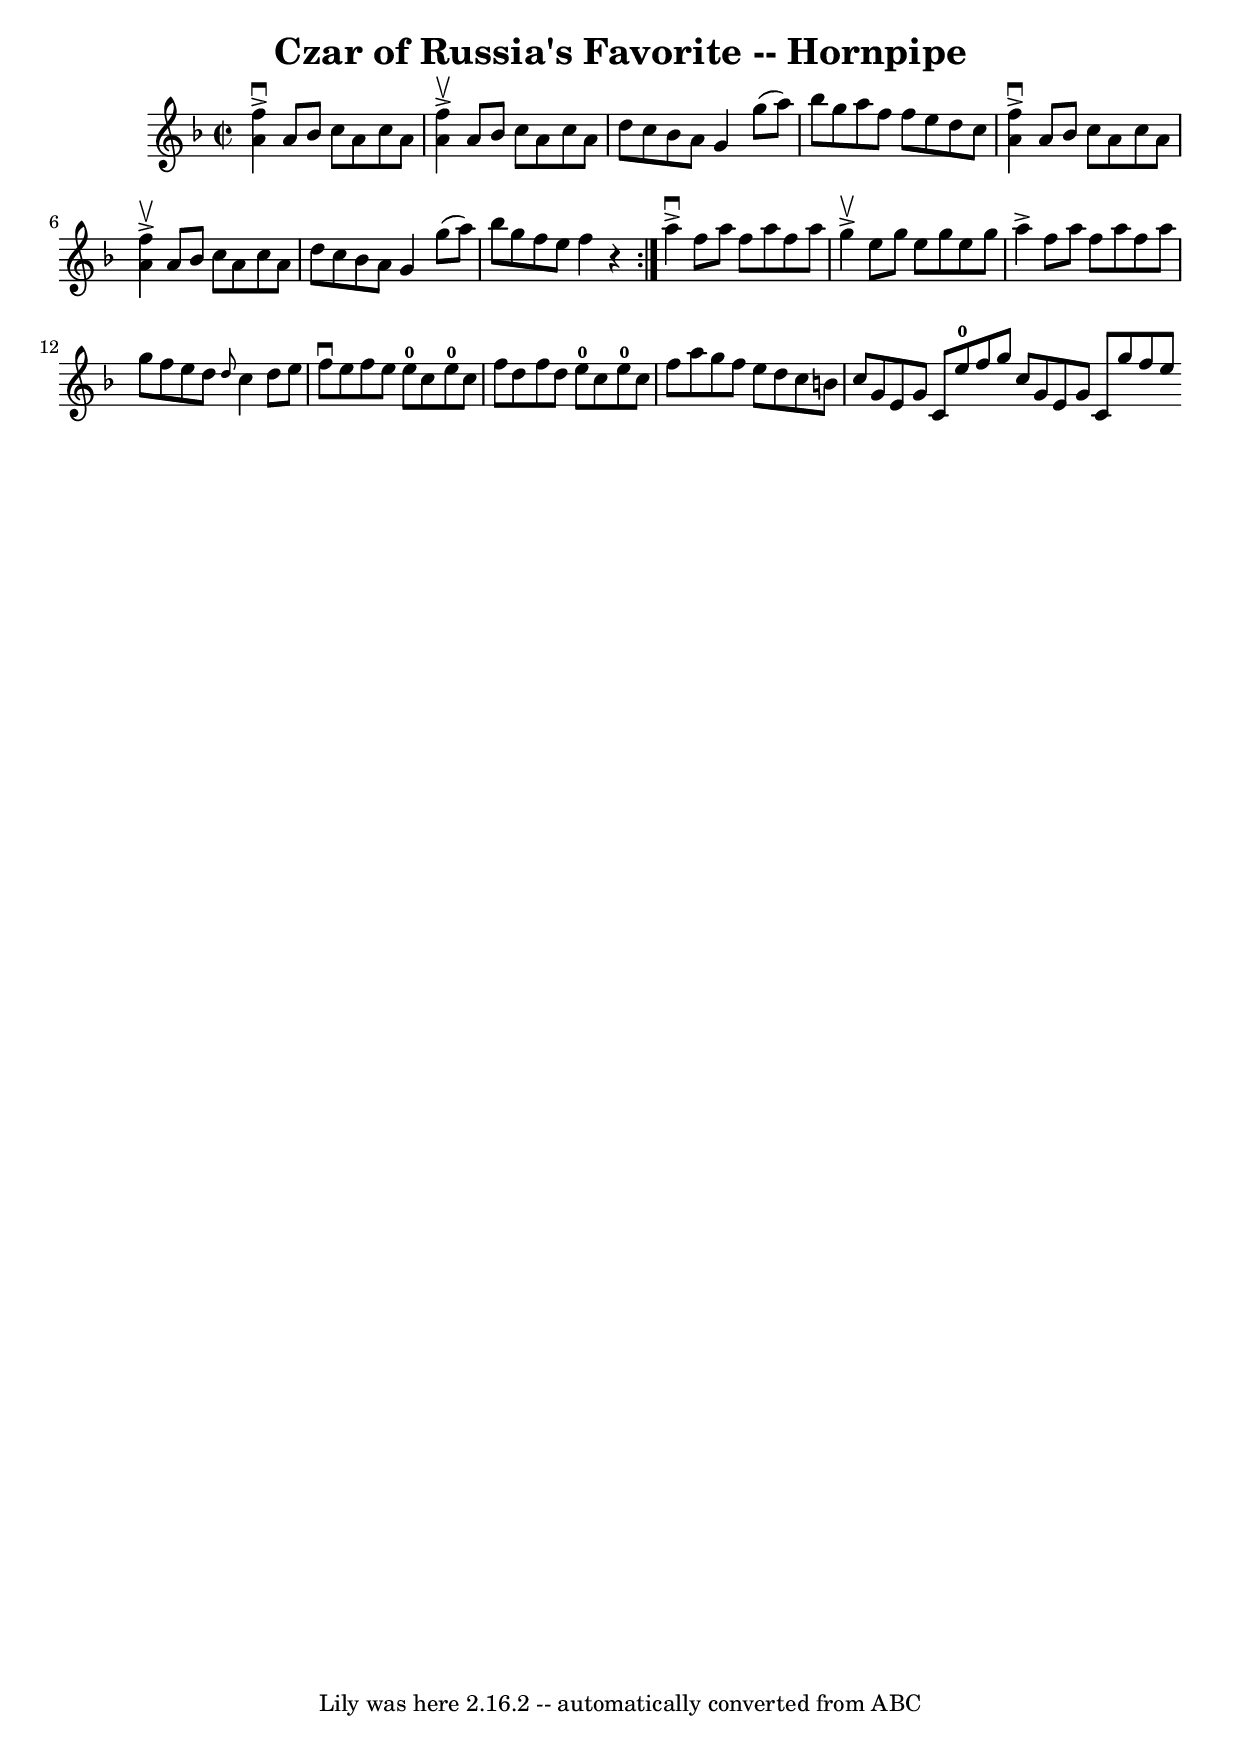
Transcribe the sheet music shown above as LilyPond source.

\version "2.16.2"
\include "Mammoth.ily"
\header {
  %% book = "Cole's 1000 Fiddle Tunes"
 crossRefNumber = "1"
 footnotes = ""
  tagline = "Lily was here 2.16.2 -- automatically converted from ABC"
  title = "Czar of Russia's Favorite -- Hornpipe"

}
voicedefault =  {



  \repeat volta 2 {

    \override Staff.TimeSignature #'style = #'C
    \time 2/2 
    \key f \major
    << f''4^\downbow^\accent a'4   >> a'8 bf'8 c''8 a'8 c''8 a'8   |
    << f''4^\upbow^\accent a'4   >> a'8 bf'8 c''8 a'8 c''8 a'8   |
 d''8 c''8 bf'8 a'8 g'4 g''8 (a''8)  |
 bf''8 g''8 a''8 f''8 f''8 e''8 d''8 c''8   |
    << f''4^\downbow^\accent a'4         >> a'8 bf'8 c''8 a'8 c''8 a'8   |
    << f''4^\upbow^\accent a'4   >> a'8 bf'8 c''8 a'8 c''8 a'8  |
 d''8 c''8 bf'8 a'8 g'4 g''8 (a''8)  |
 bf''8    
 g''8 f''8 e''8 f''4    r4 
  } a''4^\downbow^\accent f''8 a''8 f''8 a''8 f''8 a''8   |
 g''4^\upbow^\accent e''8 g''8 e''8 g''8 e''8 g''8   |
 a''4^\accent f''8 a''8 f''8 a''8 f''8 a''8   |
 g''8 f''8 e''8 d''8  \grace {    
 d''8     } c''4 d''8 e''8   |
 f''8^\downbow e''8 f''8 e''8 e''8-0 c''8 e''8-0 c''8   |
 f''8 d''8 f''8 d''8 e''8-0 c''8 e''8-0 c''8   |
 f''8 a''8 g''8 f''8 e''8 d''8 c''8 b'8       |
 c''8 g'8 e'8 g'8 c'8 e''8-0 f''8 g''8  \bar ": |" c''8 g'8 e'8 g'8 c'8 g''8 f''8 e''8  \bar " |."   

}

\score{
  <<

    \context Staff="default"
    {
      \voicedefault 
      
    }

  >>
  \layout {
    
  }
  \midi {
  }

}
